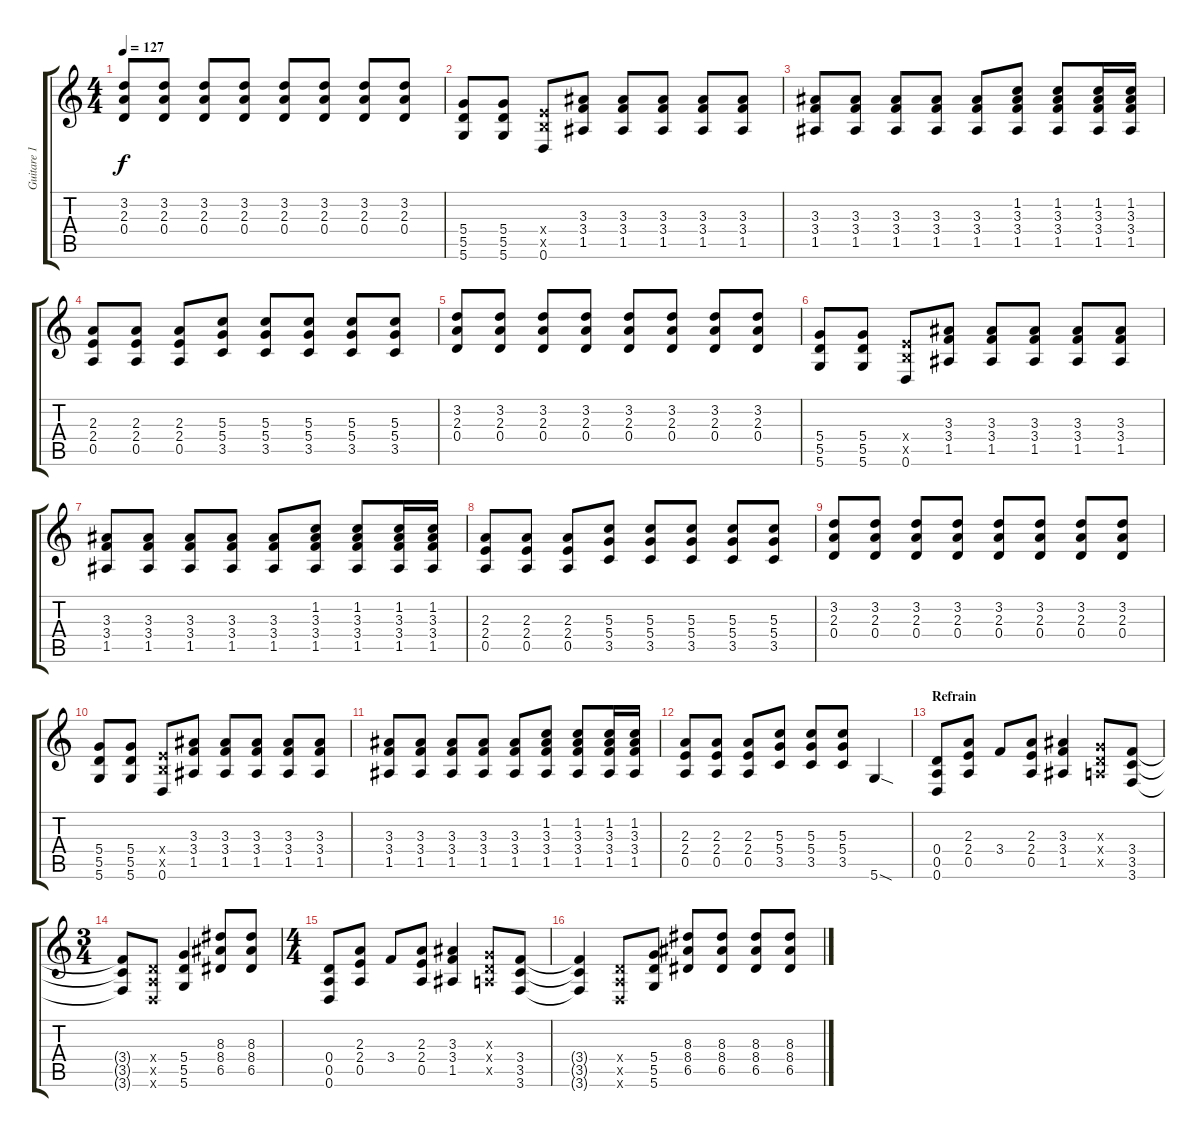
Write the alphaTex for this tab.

\track ("Guitare 1" "Guitare 1") {instrument overdrivenguitar}
\staff {score tabs}
\tuning (E4 B3 G3 D3 A2 D2) {hide}
\ts (4 4)
\tempo 127
\clef g2
\ks c
(3.2 2.3 0.4).8{dy f} (3.2 2.3 0.4).8 (3.2 2.3 0.4).8 (3.2 2.3 0.4).8 (3.2 2.3 0.4).8 (3.2 2.3 0.4).8 (3.2 2.3 0.4).8 (3.2 2.3 0.4).8 |
(5.4 5.5 5.6).8 (5.4 5.5 5.6).8 (2.4{x} 2.5{x} 0.6).8 (3.3 3.4 1.5).8 (3.3 3.4 1.5).8 (3.3 3.4 1.5).8 (3.3 3.4 1.5).8 (3.3 3.4 1.5).8 |
(3.3 3.4 1.5).8 (3.3 3.4 1.5).8 (3.3 3.4 1.5).8 (3.3 3.4 1.5).8 (3.3 3.4 1.5).8 (1.2 3.3 3.4 1.5).8 (1.2 3.3 3.4 1.5).8 (1.2 3.3 3.4 1.5).16 (1.2 3.3 3.4 1.5).16 |
(2.3 2.4 0.5).8 (2.3 2.4 0.5).8 (2.3 2.4 0.5).8 (5.3 5.4 3.5).8 (5.3 5.4 3.5).8 (5.3 5.4 3.5).8 (5.3 5.4 3.5).8 (5.3 5.4 3.5).8 |
(3.2 2.3 0.4).8 (3.2 2.3 0.4).8 (3.2 2.3 0.4).8 (3.2 2.3 0.4).8 (3.2 2.3 0.4).8 (3.2 2.3 0.4).8 (3.2 2.3 0.4).8 (3.2 2.3 0.4).8 |
(5.4 5.5 5.6).8 (5.4 5.5 5.6).8 (2.4{x} 2.5{x} 0.6).8 (3.3 3.4 1.5).8 (3.3 3.4 1.5).8 (3.3 3.4 1.5).8 (3.3 3.4 1.5).8 (3.3 3.4 1.5).8 |
(3.3 3.4 1.5).8 (3.3 3.4 1.5).8 (3.3 3.4 1.5).8 (3.3 3.4 1.5).8 (3.3 3.4 1.5).8 (1.2 3.3 3.4 1.5).8 (1.2 3.3 3.4 1.5).8 (1.2 3.3 3.4 1.5).16 (1.2 3.3 3.4 1.5).16 |
(2.3 2.4 0.5).8 (2.3 2.4 0.5).8 (2.3 2.4 0.5).8 (5.3 5.4 3.5).8 (5.3 5.4 3.5).8 (5.3 5.4 3.5).8 (5.3 5.4 3.5).8 (5.3 5.4 3.5).8 |
(3.2 2.3 0.4).8 (3.2 2.3 0.4).8 (3.2 2.3 0.4).8 (3.2 2.3 0.4).8 (3.2 2.3 0.4).8 (3.2 2.3 0.4).8 (3.2 2.3 0.4).8 (3.2 2.3 0.4).8 |
(5.4 5.5 5.6).8 (5.4 5.5 5.6).8 (2.4{x} 2.5{x} 0.6).8 (3.3 3.4 1.5).8 (3.3 3.4 1.5).8 (3.3 3.4 1.5).8 (3.3 3.4 1.5).8 (3.3 3.4 1.5).8 |
(3.3 3.4 1.5).8 (3.3 3.4 1.5).8 (3.3 3.4 1.5).8 (3.3 3.4 1.5).8 (3.3 3.4 1.5).8 (1.2 3.3 3.4 1.5).8 (1.2 3.3 3.4 1.5).8 (1.2 3.3 3.4 1.5).16 (1.2 3.3 3.4 1.5).16 |
(2.3 2.4 0.5).8 (2.3 2.4 0.5).8 (2.3 2.4 0.5).8 (5.3 5.4 3.5).8 (5.3 5.4 3.5).8 (5.3 5.4 3.5).8 5.6{sod}.4{volume 16 instrument overdrivenguitar} |
\section ("" "Refrain")
(0.4 0.5 0.6).8{volume 16 instrument overdrivenguitar} (2.3 2.4 0.5).8 3.4.8 (2.3 2.4 0.5).8 (3.3 3.4 1.5).4 (0.3{x} 0.4{x} 0.5{x}).8 (3.4 3.5 3.6).8 |
\ts (3 4)
(3.4{t} 3.5{t} 3.6{t}).8 (0.4{x} 0.5{x} 0.6{x}).8 (5.4 5.5 5.6).4 (8.3 8.4 6.5).8 (8.3 8.4 6.5).8 |
\ts (4 4)
(0.4 0.5 0.6).8 (2.3 2.4 0.5).8 3.4.8 (2.3 2.4 0.5).8 (3.3 3.4 1.5).4 (0.3{x} 0.4{x} 0.5{x}).8 (3.4 3.5 3.6).8 |
(3.4{t} 3.5{t} 3.6{t}).4 (0.4{x} 0.5{x} 0.6{x}).8 (5.4 5.5 5.6).8 (8.3 8.4 6.5).8 (8.3 8.4 6.5).8 (8.3 8.4 6.5).8 (8.3 8.4 6.5).8
